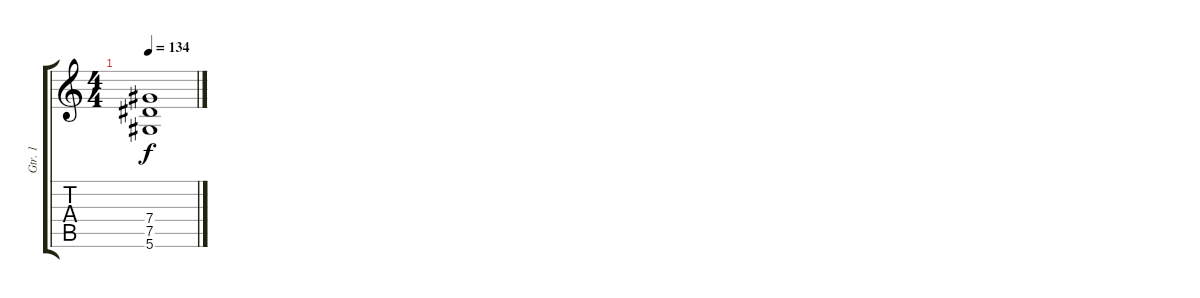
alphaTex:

\track ("Gtr. 1" "Gtr. 1") {instrument overdrivenguitar}
\staff {score tabs}
\tuning (Eb4 Bb3 Gb3 Db3 Ab2 Eb2) {hide}
\ts (4 4)
\tempo 134
\clef g2
\ks c
(7.4{t} 7.5{t} 5.6{t}).1{dy f}
